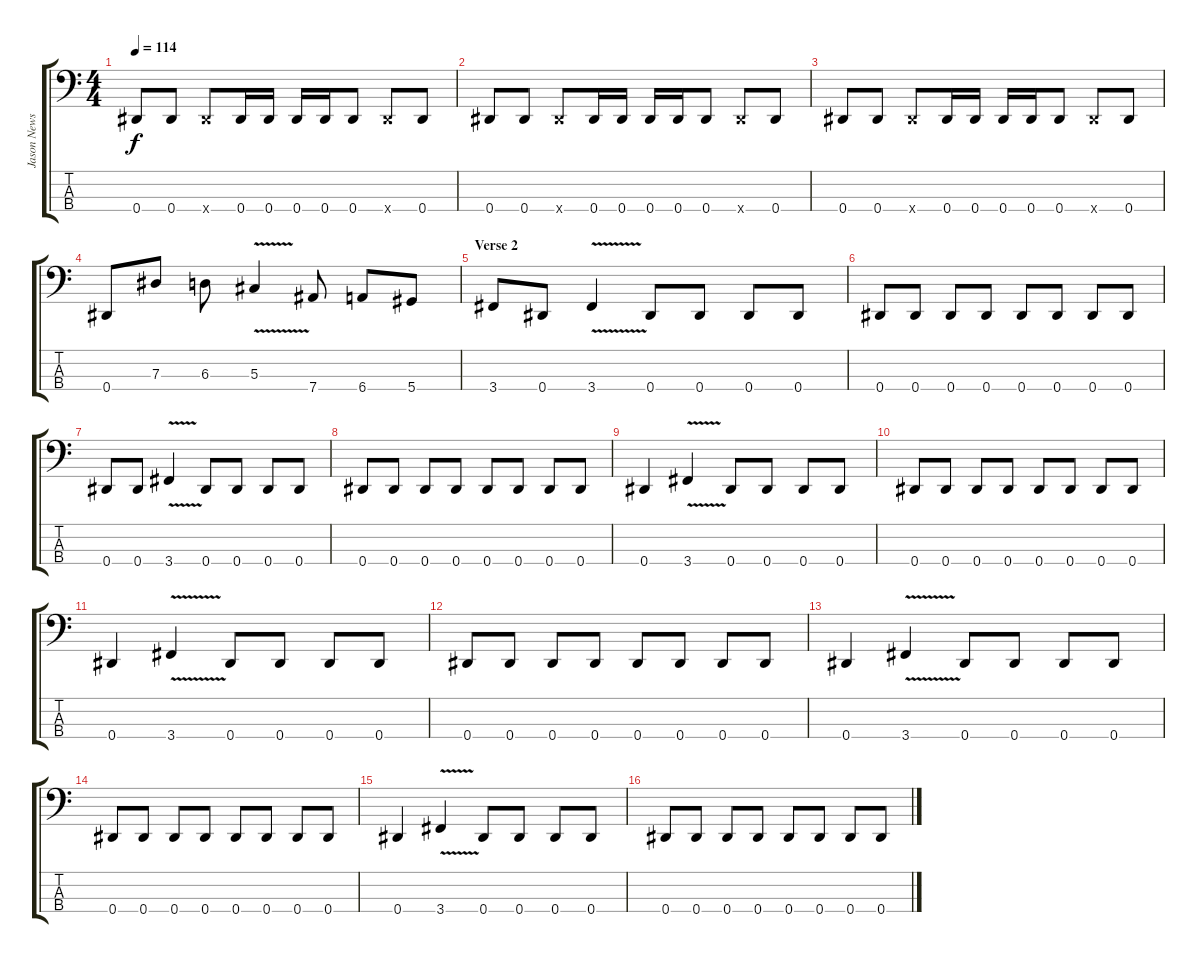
\track ("Jason Newsted" "Jason News") {instrument electricbasspick}
\staff {score tabs}
\tuning (Gb2 Db2 Ab1 Eb1) {hide}
\ts (4 4)
\tempo 114
\clef f4
\ks c
0.4.8{dy f} 0.4.8 0.4{x}.8 0.4.16 0.4.16 0.4.16 0.4.16 0.4.8 0.4{x}.8 0.4.8 |
0.4.8 0.4.8 0.4{x}.8 0.4.16 0.4.16 0.4.16 0.4.16 0.4.8 0.4{x}.8 0.4.8 |
0.4.8 0.4.8 0.4{x}.8 0.4.16 0.4.16 0.4.16 0.4.16 0.4.8 0.4{x}.8 0.4.8 |
0.4.8 7.3.8 6.3.8 5.3{v}.4 7.4.8 6.4.8 5.4.8 |
\section ("" "Verse 2")
3.4.8 0.4.8 3.4{v}.4 0.4.8 0.4.8 0.4.8 0.4.8 |
0.4.8 0.4.8 0.4.8 0.4.8 0.4.8 0.4.8 0.4.8 0.4.8 |
0.4.8 0.4.8 3.4{v}.4 0.4.8 0.4.8 0.4.8 0.4.8 |
0.4.8 0.4.8 0.4.8 0.4.8 0.4.8 0.4.8 0.4.8 0.4.8 |
0.4.4 3.4{v}.4 0.4.8 0.4.8 0.4.8 0.4.8 |
0.4.8 0.4.8 0.4.8 0.4.8 0.4.8 0.4.8 0.4.8 0.4.8 |
0.4.4 3.4{v}.4 0.4.8 0.4.8 0.4.8 0.4.8 |
0.4.8 0.4.8 0.4.8 0.4.8 0.4.8 0.4.8 0.4.8 0.4.8 |
0.4.4 3.4{v}.4 0.4.8 0.4.8 0.4.8 0.4.8 |
0.4.8 0.4.8 0.4.8 0.4.8 0.4.8 0.4.8 0.4.8 0.4.8 |
0.4.4 3.4{v}.4 0.4.8 0.4.8 0.4.8 0.4.8 |
0.4.8 0.4.8 0.4.8 0.4.8 0.4.8 0.4.8 0.4.8 0.4.8
